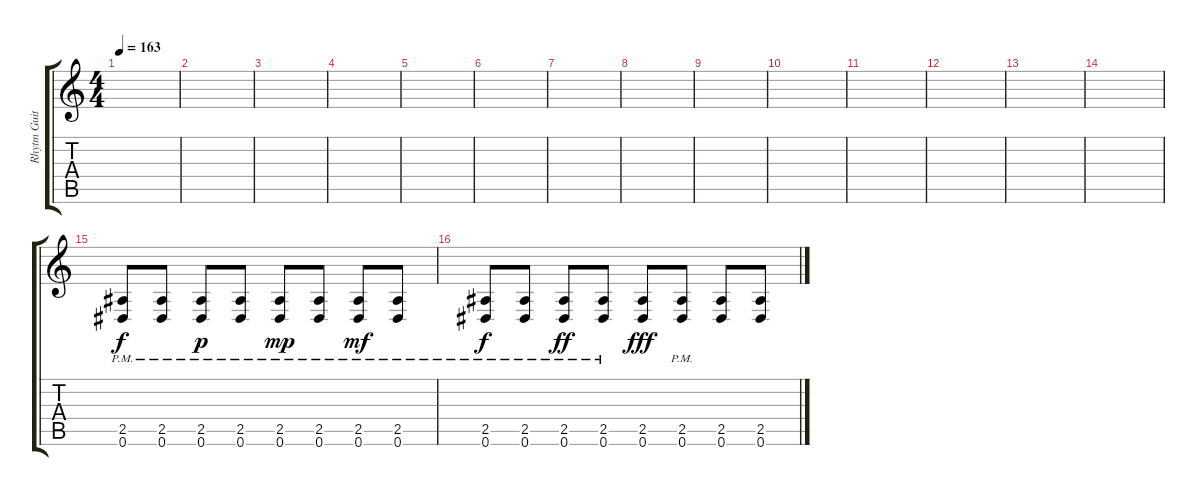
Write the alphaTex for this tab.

\track ("Rhytm Guitar" "Rhytm Guit") {instrument distortionguitar}
\staff {score tabs}
\tuning (Eb4 Bb3 Gb3 Db3 Ab2 Eb2) {hide}
\ts (4 4)
\tempo 163
\clef g2
\ks c
|
|
|
|
|
|
|
|
|
|
|
|
|
|
(2.5{pm} 0.6{pm}).8 (2.5{pm} 0.6{pm}).8 (2.5{pm} 0.6{pm}).8{dy p} (2.5{pm} 0.6{pm}).8 (2.5{pm} 0.6{pm}).8{dy mp} (2.5{pm} 0.6{pm}).8 (2.5{pm} 0.6{pm}).8{dy mf} (2.5{pm} 0.6{pm}).8 |
(2.5{pm} 0.6{pm}).8{dy f} (2.5{pm} 0.6{pm}).8 (2.5{pm} 0.6{pm}).8{dy ff} (2.5{pm} 0.6{pm}).8 (2.5 0.6).8{dy fff} (2.5{pm} 0.6{pm}).8 (2.5 0.6).8 (2.5 0.6).8
